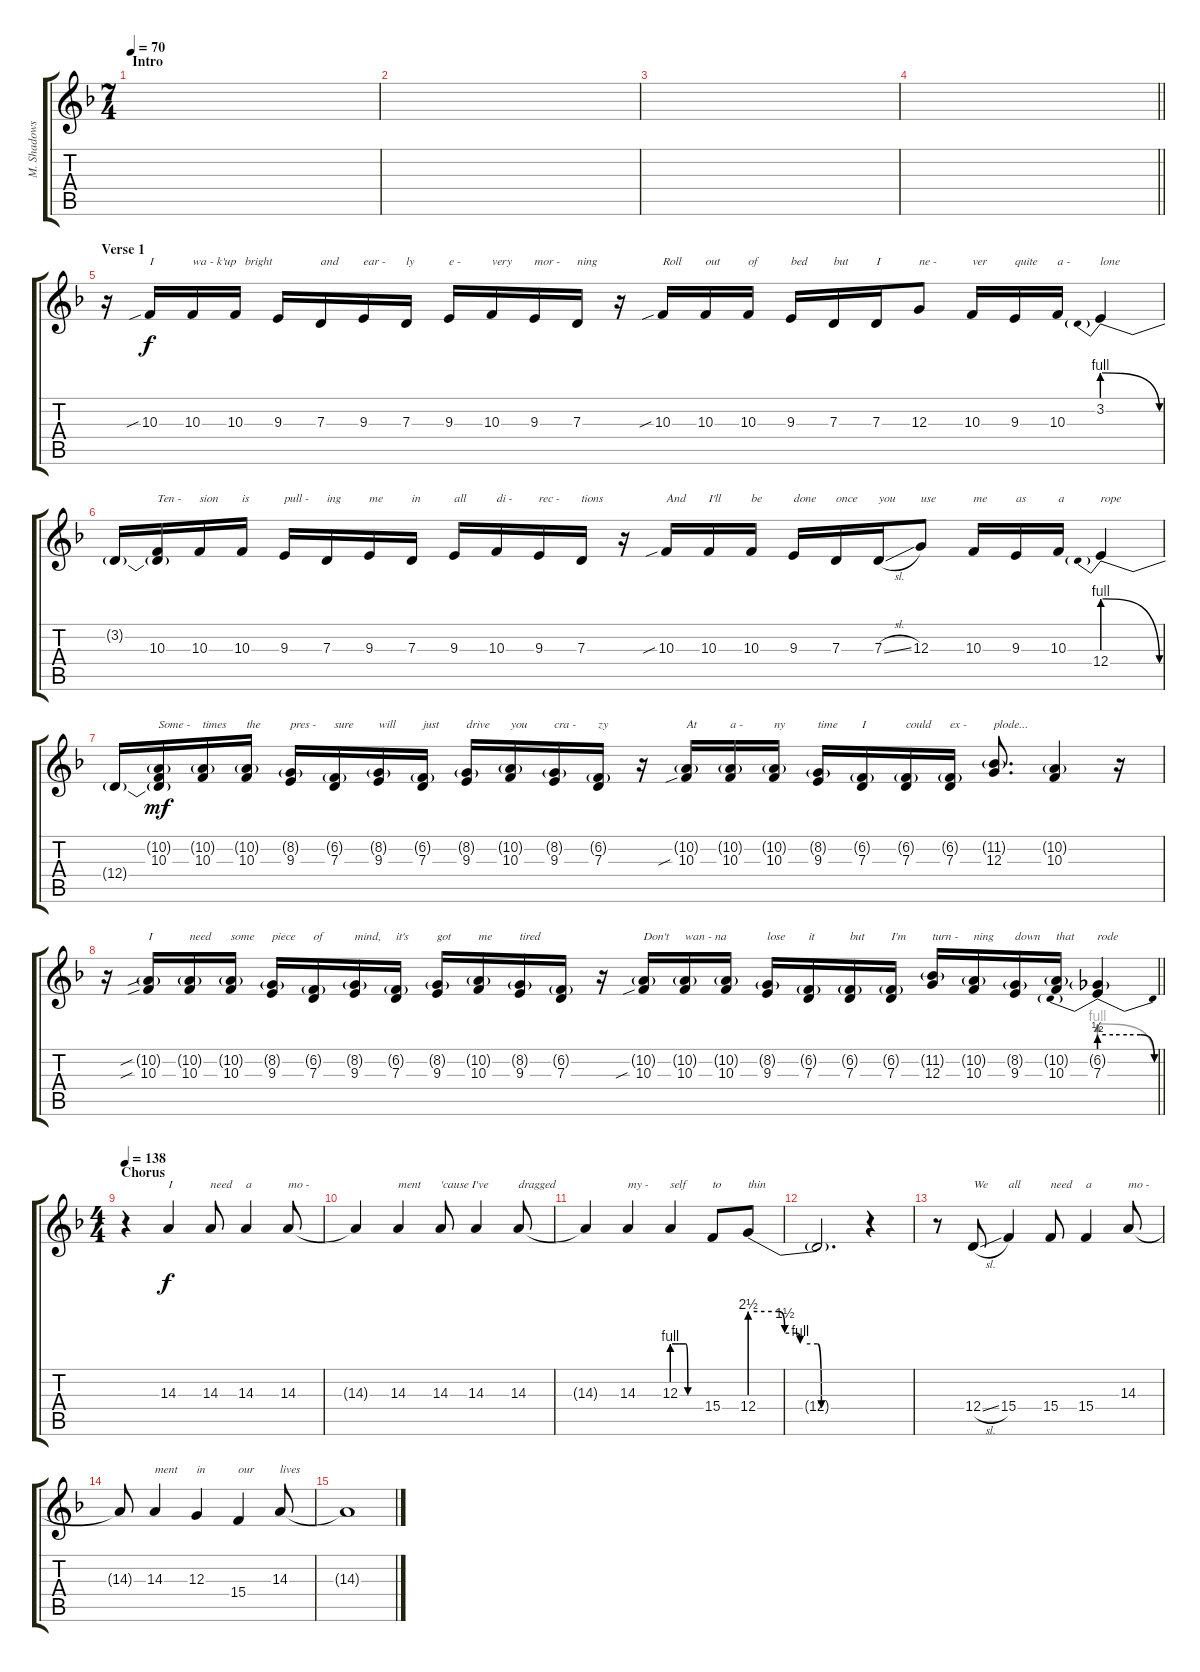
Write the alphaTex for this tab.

\track ("M. Shadows" "M. Shadows") {instrument clarinet}
\staff {score tabs}
\tuning (E4 B3 G3 D3 A2 E2) {hide}
\ts (7 4)
\section ("" "Intro")
\tempo 70
\clef g2
\ks dminor
|
|
|
\barLineRight lightlight
|
\section ("" "Verse 1")
r.16 10.3{sib}.16{txt "I"} 10.3.16{txt "wa - k'up   bright"} 10.3.16 9.3.16 7.3.16{txt "and"} 9.3.16{txt "ear -"} 7.3.16{txt "ly"} 9.3.16{txt "e -"} 10.3.16{txt "very"} 9.3.16{txt "mor -"} 7.3.16{txt "ning"} r.16 10.3{sib}.16{txt "Roll"} 10.3.16{txt "out"} 10.3.16{txt "of"} 9.3.16{txt "bed"} 7.3.16{txt "but"} 7.3.16{txt "I"} 12.3.8{txt "ne -"} 10.3.16{txt "ver"} 9.3.16{txt "quite"} 10.3.16{txt "a -"} 3.2{be (prebendrelease 0 4 60 0)}.4{txt "lone"} |
3.2{t}.16 (3.2{t} 10.3).16{txt "Ten -"} 10.3.16{txt "sion"} 10.3.16{txt "is"} 9.3.16{txt "pull -"} 7.3.16{txt "ing"} 9.3.16{txt "me"} 7.3.16{txt "in"} 9.3.16{txt "all"} 10.3.16{txt "di -"} 9.3.16{txt "rec -"} 7.3.16{txt "tions"} r.16 10.3{sib}.16{txt "And"} 10.3.16{txt "I'll"} 10.3.16{txt "be"} 9.3.16{txt "done"} 7.3.16{txt "once"} 7.3{sl}.16{txt "you"} 12.3.8{txt "use"} 10.3.16{txt "me"} 9.3.16{txt "as"} 10.3.16{txt "a"} 12.4{be (prebendrelease 0 4 60 0)}.4{txt "rope"} |
12.4{t}.16 (10.2{g} 10.3 12.4{t}).16{txt "Some -" dy mf} (10.2{g} 10.3).16{txt "times"} (10.2{g} 10.3).16{txt "the"} (8.2{g} 9.3).16{txt "pres -"} (6.2{g} 7.3).16{txt "sure"} (8.2{g} 9.3).16{txt "will"} (6.2{g} 7.3).16{txt "just"} (8.2{g} 9.3).16{txt "drive"} (10.2{g} 10.3).16{txt "you"} (8.2{g} 9.3).16{txt "cra -"} (6.2{g} 7.3).16{txt "zy"} r.16 (10.2{g} 10.3{sib}).16{txt "At"} (10.2{g} 10.3).16{txt "a -"} (10.2{g} 10.3).16{txt "ny"} (8.2{g} 9.3).16{txt "time"} (6.2{g} 7.3).16{txt "I"} (6.2{g} 7.3).16{txt "could"} (6.2{g} 7.3).16{txt "ex -"} (11.2{g} 12.3).8{d txt "plode..."} (10.2{g} 10.3).4 r.16 |
\barLineRight lightlight
r.16 (10.2{sib g} 10.3{sib}).16{txt "I"} (10.2{g} 10.3).16{txt "need"} (10.2{g} 10.3).16{txt "some"} (8.2{g} 9.3).16{txt "piece"} (6.2{g} 7.3).16{txt "of"} (8.2{g} 9.3).16{txt "mind,"} (6.2{g} 7.3).16{txt "it's"} (8.2{g} 9.3).16{txt "got"} (10.2{g} 10.3).16{txt "me"} (8.2{g} 9.3).16{txt "tired"} (6.2{g} 7.3).16 r.16 (10.2{g} 10.3{sib}).16{txt "Don't"} (10.2{g} 10.3).16{txt "wan - na"} (10.2{g} 10.3).16 (8.2{g} 9.3).16{txt "lose"} (6.2{g} 7.3).16{txt "it"} (6.2{g} 7.3).16{txt "but"} (6.2{g} 7.3).16{txt "I'm"} (11.2{g} 12.3).16{txt "turn - "} (10.2{g} 10.3).16{txt "ning"} (8.2{g} 9.3).16{txt "down"} (10.2{g} 10.3).16{txt "that"} (6.2{be (custom 0 2 15 2 30 2 45 2 60 0) g} 7.3{be (prebendrelease 0 4 60 0)}).4{txt "rode"} |
\ts (4 4)
\section ("" "Chorus")
\tempo 138
r.4{volume 12} 14.3.4{txt "I" dy f} 14.3.8{txt "need"} 14.3.4{txt "a"} 14.3.8{txt "mo -"} |
14.3{t}.4 14.3.4{txt "ment"} 14.3.8{txt "'cause I've"} 14.3.4 14.3.8{txt "dragged"} |
14.3{t}.4 14.3.4{txt "my -"} 12.3{be (custom 0 4 15 4 29 4 33 0 60 0)}.4{txt "self"} 15.4.8{txt "to"} 12.4{be (custom 0 10 15 10 18 6 24 6 26 4 35 4 37 0 45 0 60 0)}.8{txt "thin"} |
12.4{t}.2{d} r.4 |
r.8 12.4{sl}.8{txt "We"} 15.4.4{txt "all"} 15.4.8{txt "need"} 15.4.4{txt "a"} 14.3.8{txt "mo -"} |
14.3{t}.8 14.3.4{txt "ment"} 12.3.4{txt "in"} 15.4.4{txt "our"} 14.3.8{txt "lives"} |
14.3{t}.1
